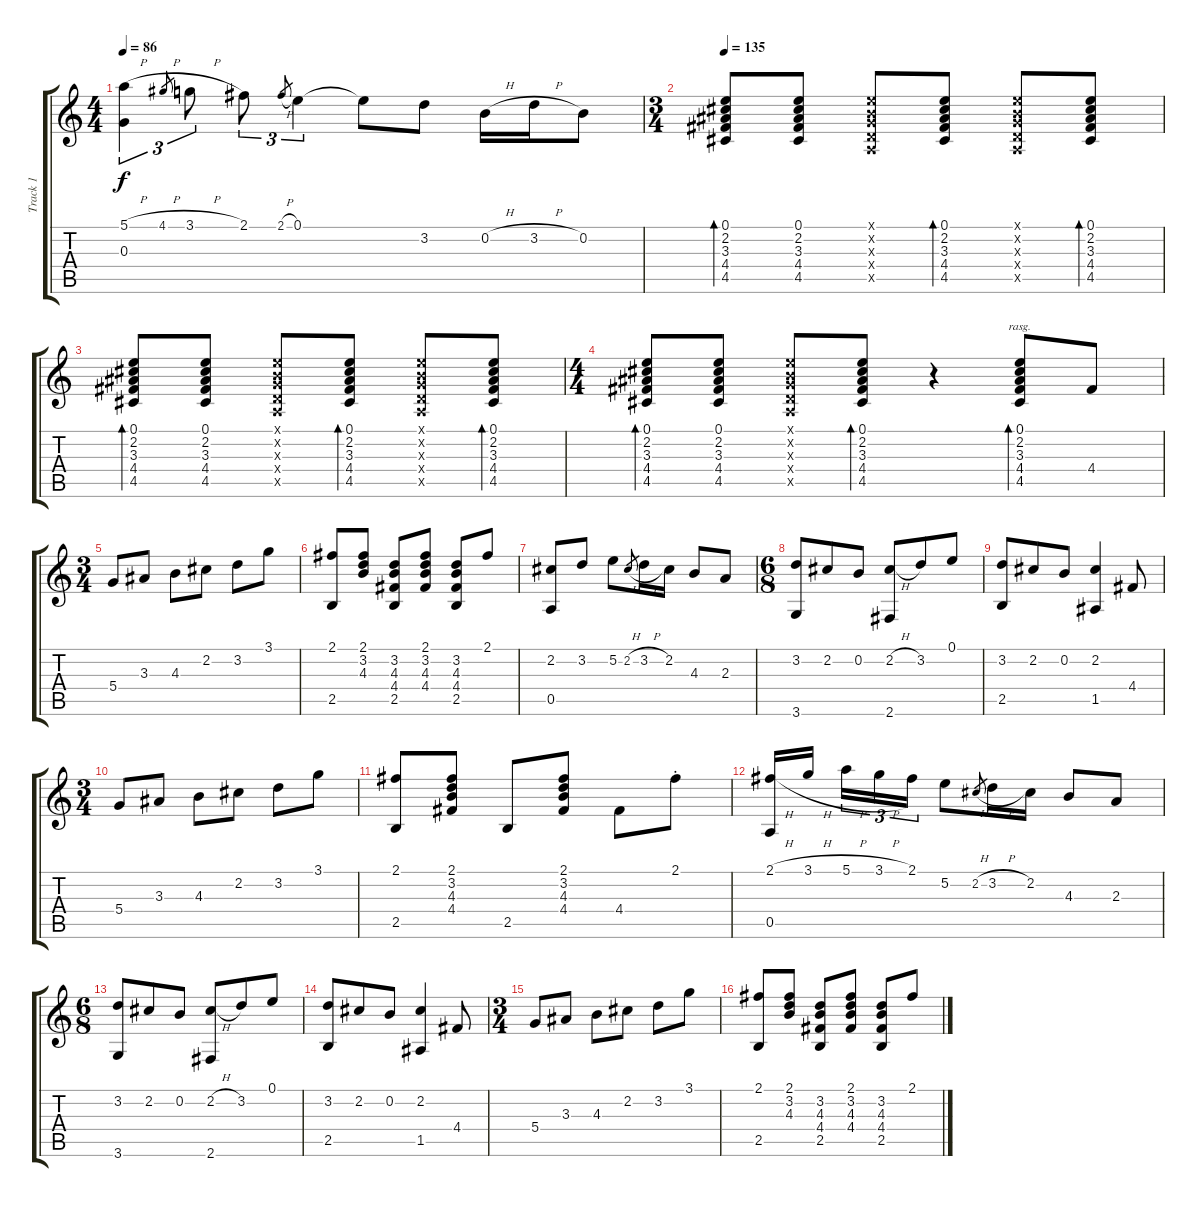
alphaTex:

\track ("Track 1" "Track 1") {instrument acousticguitarnylon}
\staff {score tabs}
\tuning (E4 B3 G3 D3 A2 E2) {hide}
\ts (4 4)
\tempo 86
\clef g2
\ks c
(5.1{h} 0.3).4{tu (3 2) dy f} 4.1{h}.8{gr} 3.1{h}.8{tu (3 2)} 2.1.8{tu (3 2)} 2.1{h}.8{gr} 0.1.4{tu (3 2)} 0.1{t}.8 3.2.8 0.2{h}.16 3.2{h}.16 0.2.8 |
\ts (3 4)
\tempo 135
(0.1 2.2 3.3 4.4 4.5).8{bd 240} (0.1 2.2 3.3 4.4 4.5).8 (0.1{x} 0.2{x} 0.3{x} 0.4{x} 0.5{x}).8 (0.1 2.2 3.3 4.4 4.5).8{bd 240} (0.1{x} 0.2{x} 0.3{x} 0.4{x} 0.5{x}).8 (0.1 2.2 3.3 4.4 4.5).8{bd 240} |
(0.1 2.2 3.3 4.4 4.5).8{bd 240} (0.1 2.2 3.3 4.4 4.5).8 (0.1{x} 0.2{x} 0.3{x} 0.4{x} 0.5{x}).8 (0.1 2.2 3.3 4.4 4.5).8{bd 240} (0.1{x} 0.2{x} 0.3{x} 0.4{x} 0.5{x}).8 (0.1 2.2 3.3 4.4 4.5).8{bd 240} |
\ts (4 4)
(0.1 2.2 3.3 4.4 4.5).8{bd 240} (0.1 2.2 3.3 4.4 4.5).8 (0.1{x} 0.2{x} 0.3{x} 0.4{x} 0.5{x}).8 (0.1 2.2 3.3 4.4 4.5).8{bd 240} r.4 (0.1 2.2 3.3 4.4 4.5).8{bd 240 rasg ii} 4.4.8 |
\ts (3 4)
5.4.8 3.3.8 4.3.8 2.2.8 3.2.8 3.1.8 |
(2.1 2.5).8 (2.1 3.2 4.3).8 (3.2 4.3 4.4 2.5).8 (2.1 3.2 4.3 4.4).8 (3.2 4.3 4.4 2.5).8 2.1.8 |
(2.2 0.5).8 3.2.8 5.2.8 2.2{h}.8{gr} 3.2{h}.16 2.2.16 4.3.8 2.3.8 |
\ts (6 8)
(3.2 3.6).8 2.2.8 0.2.8 (2.2{h} 2.6).8 3.2.8 0.1.8 |
(3.2 2.5).8 2.2.8 0.2.8 (2.2 1.5).4 4.4.8 |
\ts (3 4)
5.4.8 3.3.8 4.3.8 2.2.8 3.2.8 3.1.8 |
(2.1 2.5).8 (2.1 3.2 4.3 4.4).8 2.5.8 (2.1 3.2 4.3 4.4).8 4.4.8 2.1{st}.8 |
(2.1{h} 0.5).16 3.1{h}.16 5.1{h}.16{tu (3 2)} 3.1{h}.16{tu (3 2)} 2.1.16{tu (3 2)} 5.2.8 2.2{h}.8{gr} 3.2{h}.16 2.2.16 4.3.8 2.3.8 |
\ts (6 8)
(3.2 3.6).8 2.2.8 0.2.8 (2.2{h} 2.6).8 3.2.8 0.1.8 |
(3.2 2.5).8 2.2.8 0.2.8 (2.2 1.5).4 4.4.8 |
\ts (3 4)
5.4.8 3.3.8 4.3.8 2.2.8 3.2.8 3.1.8 |
(2.1 2.5).8 (2.1 3.2 4.3).8 (3.2 4.3 4.4 2.5).8 (2.1 3.2 4.3 4.4).8 (3.2 4.3 4.4 2.5).8 2.1.8
